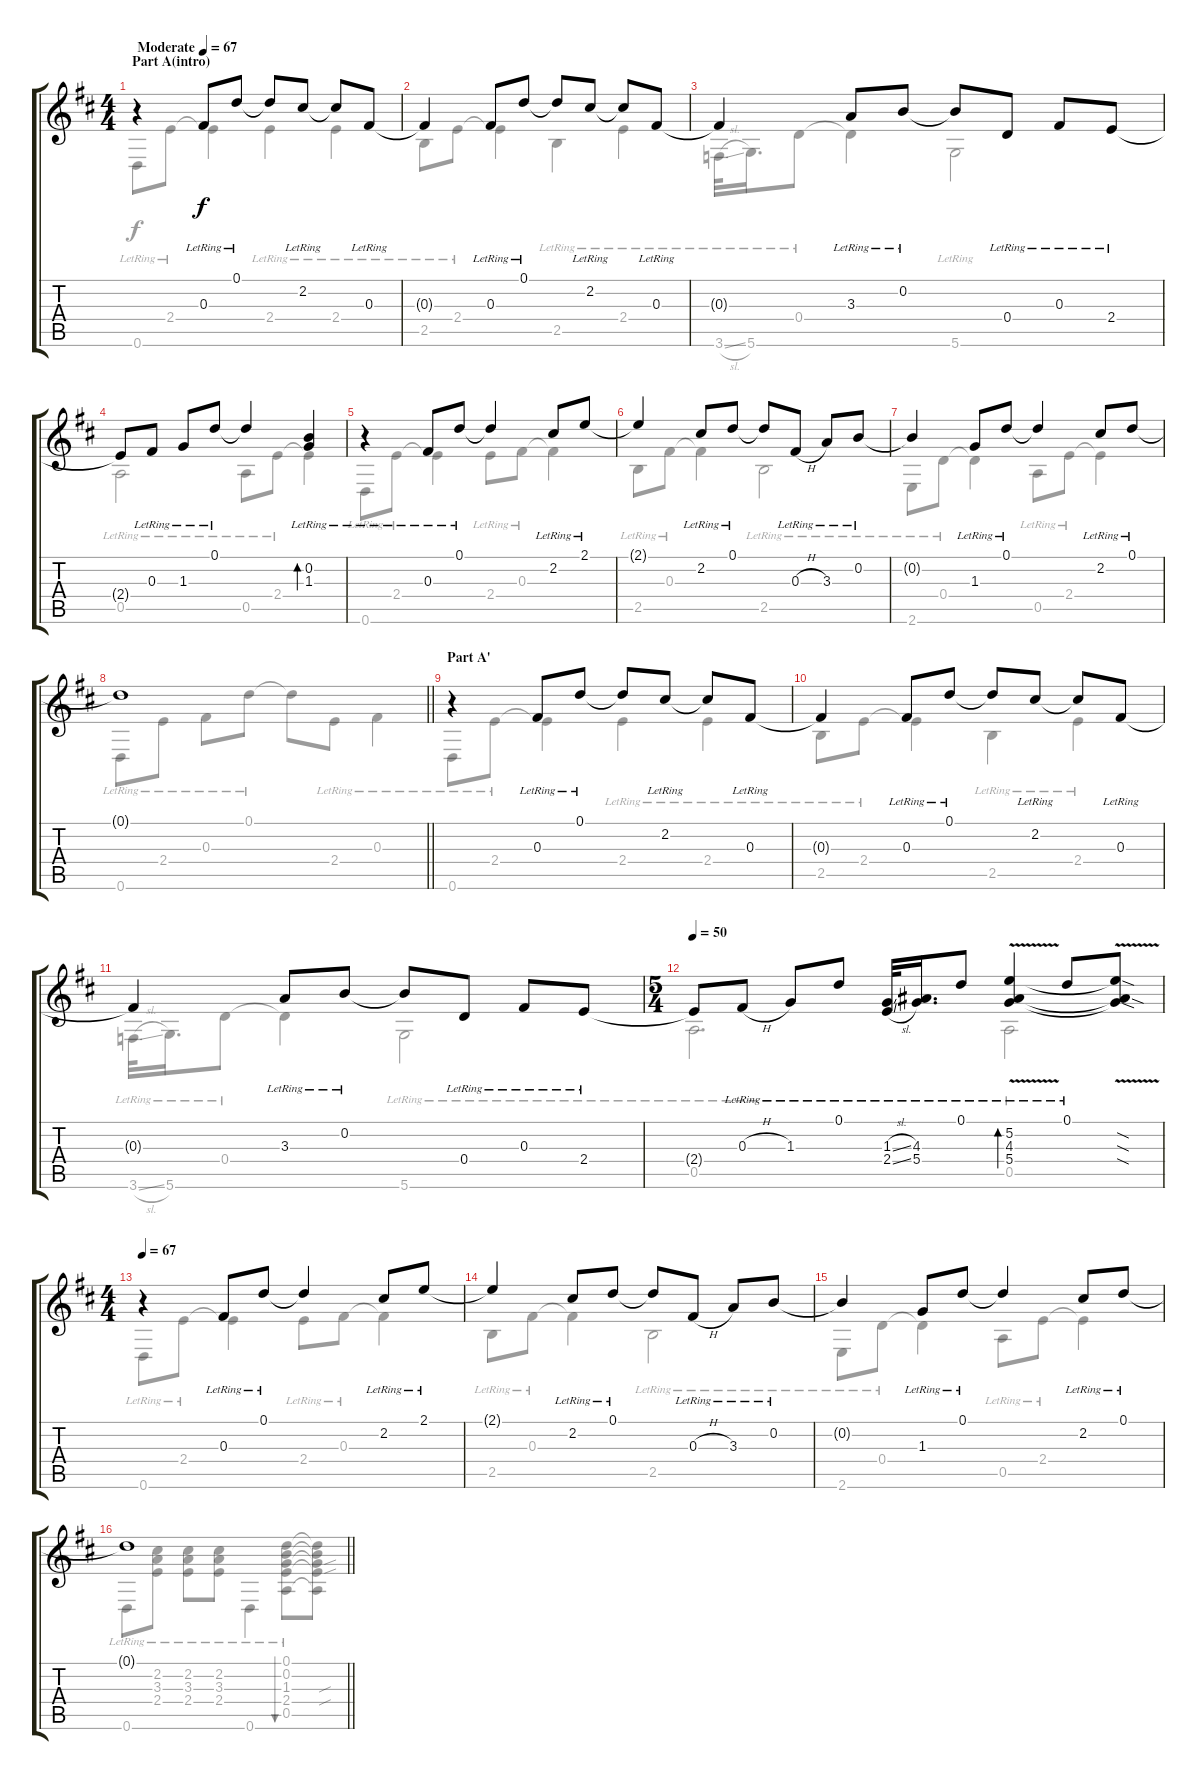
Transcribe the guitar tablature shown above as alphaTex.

\track "" {instrument acousticguitarsteel}
\staff {score tabs}
\tuning (D4 B3 Gb3 D3 A2 D2) {hide}
\voice
\ts (4 4)
\section ("" "Part A(intro)")
\tempo (67 "Moderate")
\clef g2
\ks d
r.4{dy f instrument acousticguitarsteel} 0.3{lr}.8 0.1{lr}.8 0.1{t}.8 2.2{lr}.8 2.2{t}.8 0.3{lr}.8 |
0.3{t}.4 0.3{lr}.8 0.1{lr}.8 0.1{t}.8 2.2{lr}.8 2.2{t}.8 0.3{lr}.8 |
0.3{t}.4 3.3{lr}.8 0.2{lr}.8 0.2{t}.8 0.4{lr}.8 0.3{lr}.8 2.4{lr}.8 |
2.4{t}.8 0.3{lr}.8 1.3{lr}.8 0.1{lr}.8 0.1{t}.4 (0.2{lr} 1.3{lr}).4{bd 60} |
r.4 0.3{lr}.8 0.1{lr}.8 0.1{t}.4 2.2{lr}.8 2.1{lr}.8 |
2.1{t}.4 2.2{lr}.8 0.1{lr}.8 0.1{t}.8 0.3{h lr}.8 3.3{lr}.8 0.2{lr}.8 |
0.2{t}.4 1.3{lr}.8 0.1{lr}.8 0.1{t}.4 2.2{lr}.8 0.1{lr}.8 |
\barLineRight lightlight
0.1{t}.1 |
\section ("" "Part A'")
r.4 0.3{lr}.8 0.1{lr}.8 0.1{t}.8 2.2{lr}.8 2.2{t}.8 0.3{lr}.8 |
0.3{t}.4 0.3{lr}.8 0.1{lr}.8 0.1{t}.8 2.2{lr}.8 2.2{t}.8 0.3{lr}.8 |
0.3{t}.4 3.3{lr}.8 0.2{lr}.8 0.2{t}.8 0.4{lr}.8 0.3{lr}.8 2.4{lr}.8 |
\ts (5 4)
\tempo 50
2.4{t}.8 0.3{h lr}.8 1.3{lr}.8 0.1{lr}.8 (1.3{sl lr} 2.4{sl lr}).32 (4.3{lr} 5.4{lr}).16{d} 0.1{lr}.8 (5.2{lr} 4.3{lr} 5.4{v lr}).4{bd 240} 0.1{lr}.8 (5.2{sod t} 4.3{sod t} 5.4{sod t}).8 |
\ts (4 4)
\tempo 67
r.4 0.3{lr}.8 0.1{lr}.8 0.1{t}.4 2.2{lr}.8 2.1{lr}.8 |
2.1{t}.4 2.2{lr}.8 0.1{lr}.8 0.1{t}.8 0.3{h lr}.8 3.3{lr}.8 0.2{lr}.8 |
0.2{t}.4 1.3{lr}.8 0.1{lr}.8 0.1{t}.4 2.2{lr}.8 0.1{lr}.8 |
\barLineRight lightlight
0.1{t}.1
\voice
\clef g2
\ottava regular
\simile none
\ks d
0.6{lr}.8{dy f} 2.4{lr}.8 2.4{t}.4 2.4{lr}.4 2.4{lr}.4 |
2.5{lr}.8 2.4{lr}.8 2.4{t}.4 2.5{lr}.4 2.4{lr}.4 |
3.6{sl lr}.32 5.6{lr}.16{d} 0.4{lr}.8 0.4{t}.4 5.6{lr}.2 |
0.5{lr}.2 0.5{lr}.8 2.4{lr}.8 2.4{t}.4 |
0.6{lr}.8 2.4{lr}.8 2.4{t}.4 2.4{lr}.8 0.3{lr}.8 0.3{t}.4 |
2.5{lr}.8 0.3{lr}.8 0.3{t}.4 2.5{lr}.2 |
2.6{lr}.8 0.4{lr}.8 0.4{t}.4 0.5{lr}.8 2.4{lr}.8 2.4{t}.4 |
\barLineRight lightlight
0.6{lr}.8 2.4{lr}.8 0.3{lr}.8 0.1{lr}.8 0.1{t}.8 2.4{lr}.8 0.3{lr}.4 |
0.6{lr}.8 2.4{lr}.8 2.4{t}.4 2.4{lr}.4 2.4{lr}.4 |
2.5{lr}.8 2.4{lr}.8 2.4{t}.4 2.5{lr}.4 2.4{lr}.4 |
3.6{sl lr}.32 5.6{lr}.16{d} 0.4{lr}.8 0.4{t}.4 5.6{lr}.2 |
0.5{lr}.2{d} 0.5{lr}.2 |
0.6{lr}.8 2.4{lr}.8 2.4{t}.4 2.4{lr}.8 0.3{lr}.8 0.3{t}.4 |
2.5{lr}.8 0.3{lr}.8 0.3{t}.4 2.5{lr}.2 |
2.6{lr}.8 0.4{lr}.8 0.4{t}.4 0.5{lr}.8 2.4{lr}.8 2.4{t}.4 |
\barLineRight lightlight
0.6{lr}.8 (2.2{lr} 3.3{lr} 2.4{lr}).8 (2.2{lr} 3.3{lr} 2.4{lr}).8 (2.2{lr} 3.3{lr} 2.4{lr}).8 0.6{lr}.4 (0.1{lr} 0.2{lr} 1.3{lr} 2.4{lr} 0.5{lr}).8{bu 240} (0.1{t} 0.2{t} 1.3{sou t} 2.4{sou t} 0.5{t}).8
